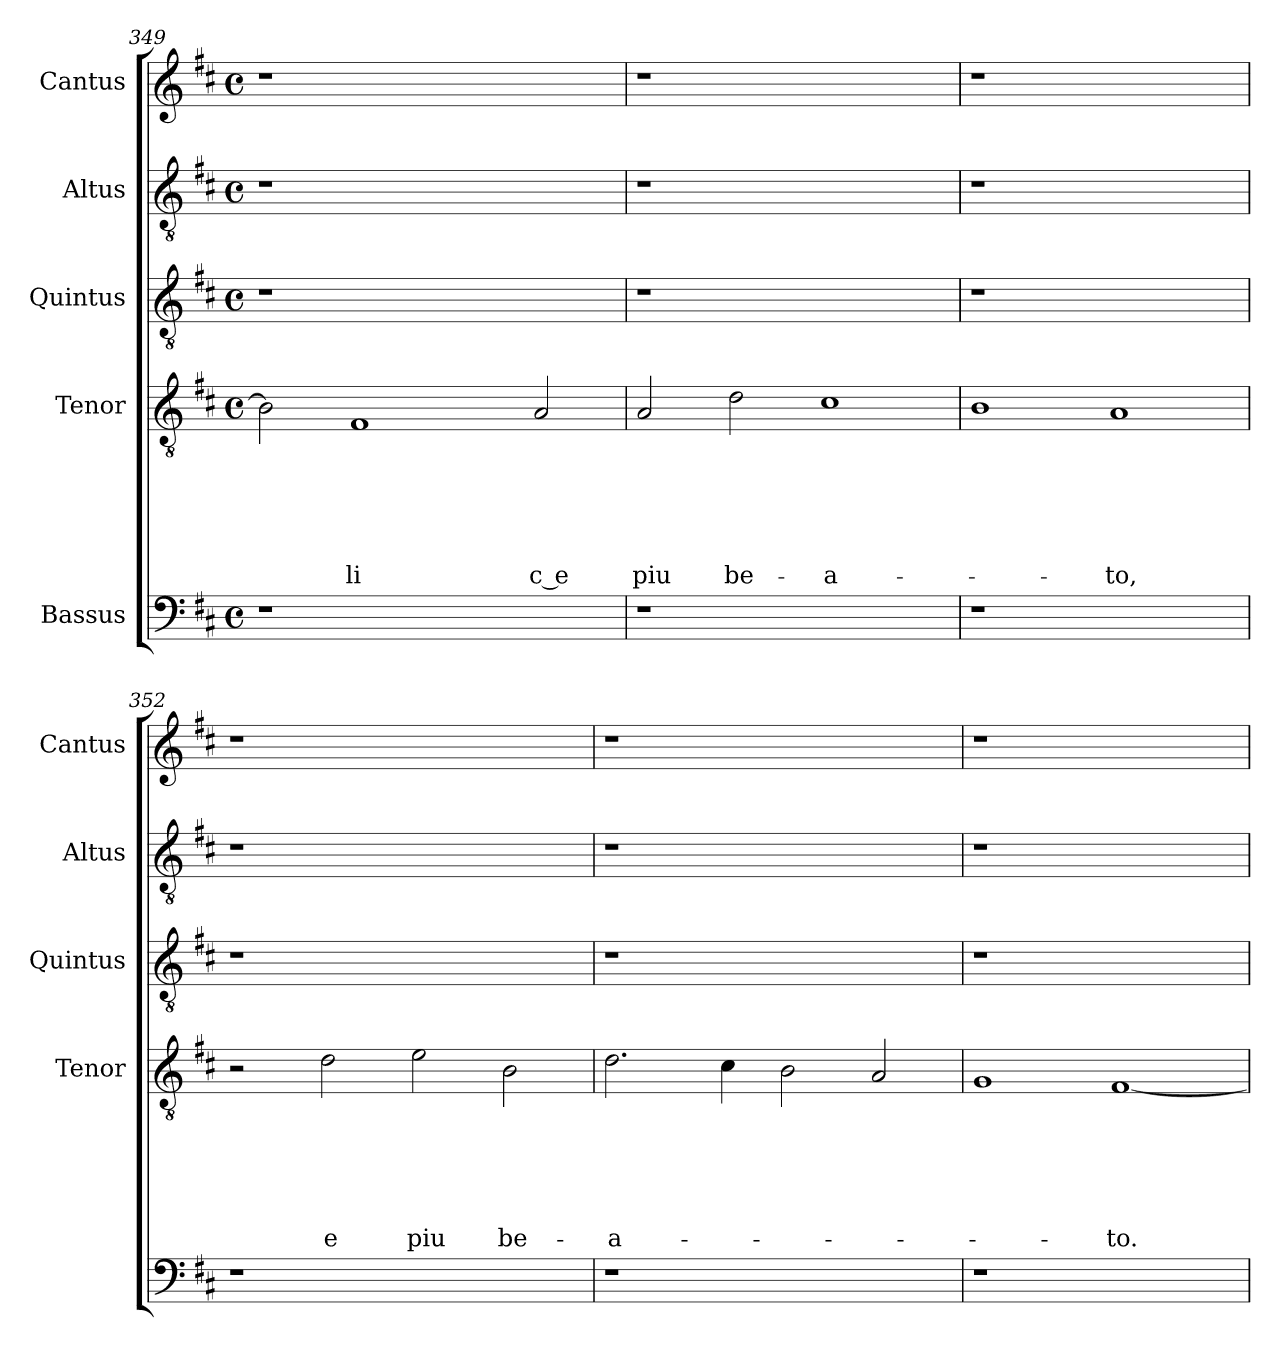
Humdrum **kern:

**kern	**kern	**text	**text	**text	**text	**text	**text	**kern	**kern	**kern
*part5	*part4	*part4	*part4	*part4	*part4	*part4	*part4	*part3	*part2	*part1
*staff5	*staff4	*staff4	*staff4	*staff4	*staff4	*staff4	*staff4	*staff3	*staff2	*staff1
*I"Bassus	*I"Tenor	*	*	*	*	*	*	*I"Quintus	*I"Altus	*I"Cantus
*	*I'Tenor	*	*	*	*	*	*	*I'Quintus	*I'Altus	*I'Cantus
*clefF4	*clefGv2	*	*	*	*	*	*	*clefGv2	*clefGv2	*clefG2
*k[f#c#]	*k[f#c#]	*	*	*	*	*	*	*k[f#c#]	*k[f#c#]	*k[f#c#]
*D:	*D:	*	*	*	*	*	*	*D:	*D:	*D:
*M4/4	*M4/4	*	*	*	*	*	*	*M4/4	*M4/4	*M4/4
*met(c)	*met(c)	*	*	*	*	*	*	*met(c)	*met(c)	*met(c)
=349	=349	=349	=349	=349	=349	=349	=349	=349	=349	=349
1r	2B\]	.	.	.	.	.	.	1r	1r	1r
!	!	!	!	!	!	!	!LO:LY:b	!	!	!
.	1F#	.	.	.	.	.	li	.	.	.
1ryy	.	.	.	.	.	.	.	1ryy	1ryy	1ryy
!	!	!	!	!	!	!	!LO:LY:b:rj	!	!	!
.	2A/	.	.	.	.	.	c e	.	.	.
!!LO:LB:g=z
=350	=350	=350	=350	=350	=350	=350	=350	=350	=350	=350
!	!	!	!	!	!	!	!LO:LY:b	!	!	!
1r	2A/	.	.	.	.	.	piu	1r	1r	1r
!	!	!	!	!	!	!	!LO:LY:b	!	!	!
.	2d\	.	.	.	.	.	be-	.	.	.
!	!	!	!	!	!	!	!LO:LY:b:rj	!	!	!
1ryy	1c#	.	.	.	.	.	-a-	1ryy	1ryy	1ryy
=351	=351	=351	=351	=351	=351	=351	=351	=351	=351	=351
1r	1B	.	.	.	.	.	.	1r	1r	1r
!	!	!	!	!	!	!	!LO:LY:b	!	!	!
1ryy	1A	.	.	.	.	.	-to,	1ryy	1ryy	1ryy
=352	=352	=352	=352	=352	=352	=352	=352	=352	=352	=352
1r	2r	.	.	.	.	.	.	1r	1r	1r
!	!	!	!	!	!	!	!LO:LY:b	!	!	!
.	2d\	.	.	.	.	.	e	.	.	.
!	!	!	!	!	!	!	!LO:LY:b	!	!	!
1ryy	2e\	.	.	.	.	.	piu	1ryy	1ryy	1ryy
!	!	!	!	!	!	!	!LO:LY:b	!	!	!
.	2B\	.	.	.	.	.	be-	.	.	.
=353	=353	=353	=353	=353	=353	=353	=353	=353	=353	=353
!	!	!	!	!	!	!	!LO:LY:b	!	!	!
1r	2.d\	.	.	.	.	.	-a-	1r	1r	1r
.	4c#\	.	.	.	.	.	.	.	.	.
1ryy	2B\	.	.	.	.	.	.	1ryy	1ryy	1ryy
.	2A/	.	.	.	.	.	.	.	.	.
=354	=354	=354	=354	=354	=354	=354	=354	=354	=354	=354
1r	1G	.	.	.	.	.	.	1r	1r	1r
!	!	!	!	!	!	!	!LO:LY:b	!	!	!
1ryy	[<1F#	.	.	.	.	.	-to.	1ryy	1ryy	1ryy
=	=	=	=	=	=	=	=	=	=	=
*-	*-	*-	*-	*-	*-	*-	*-	*-	*-	*-
